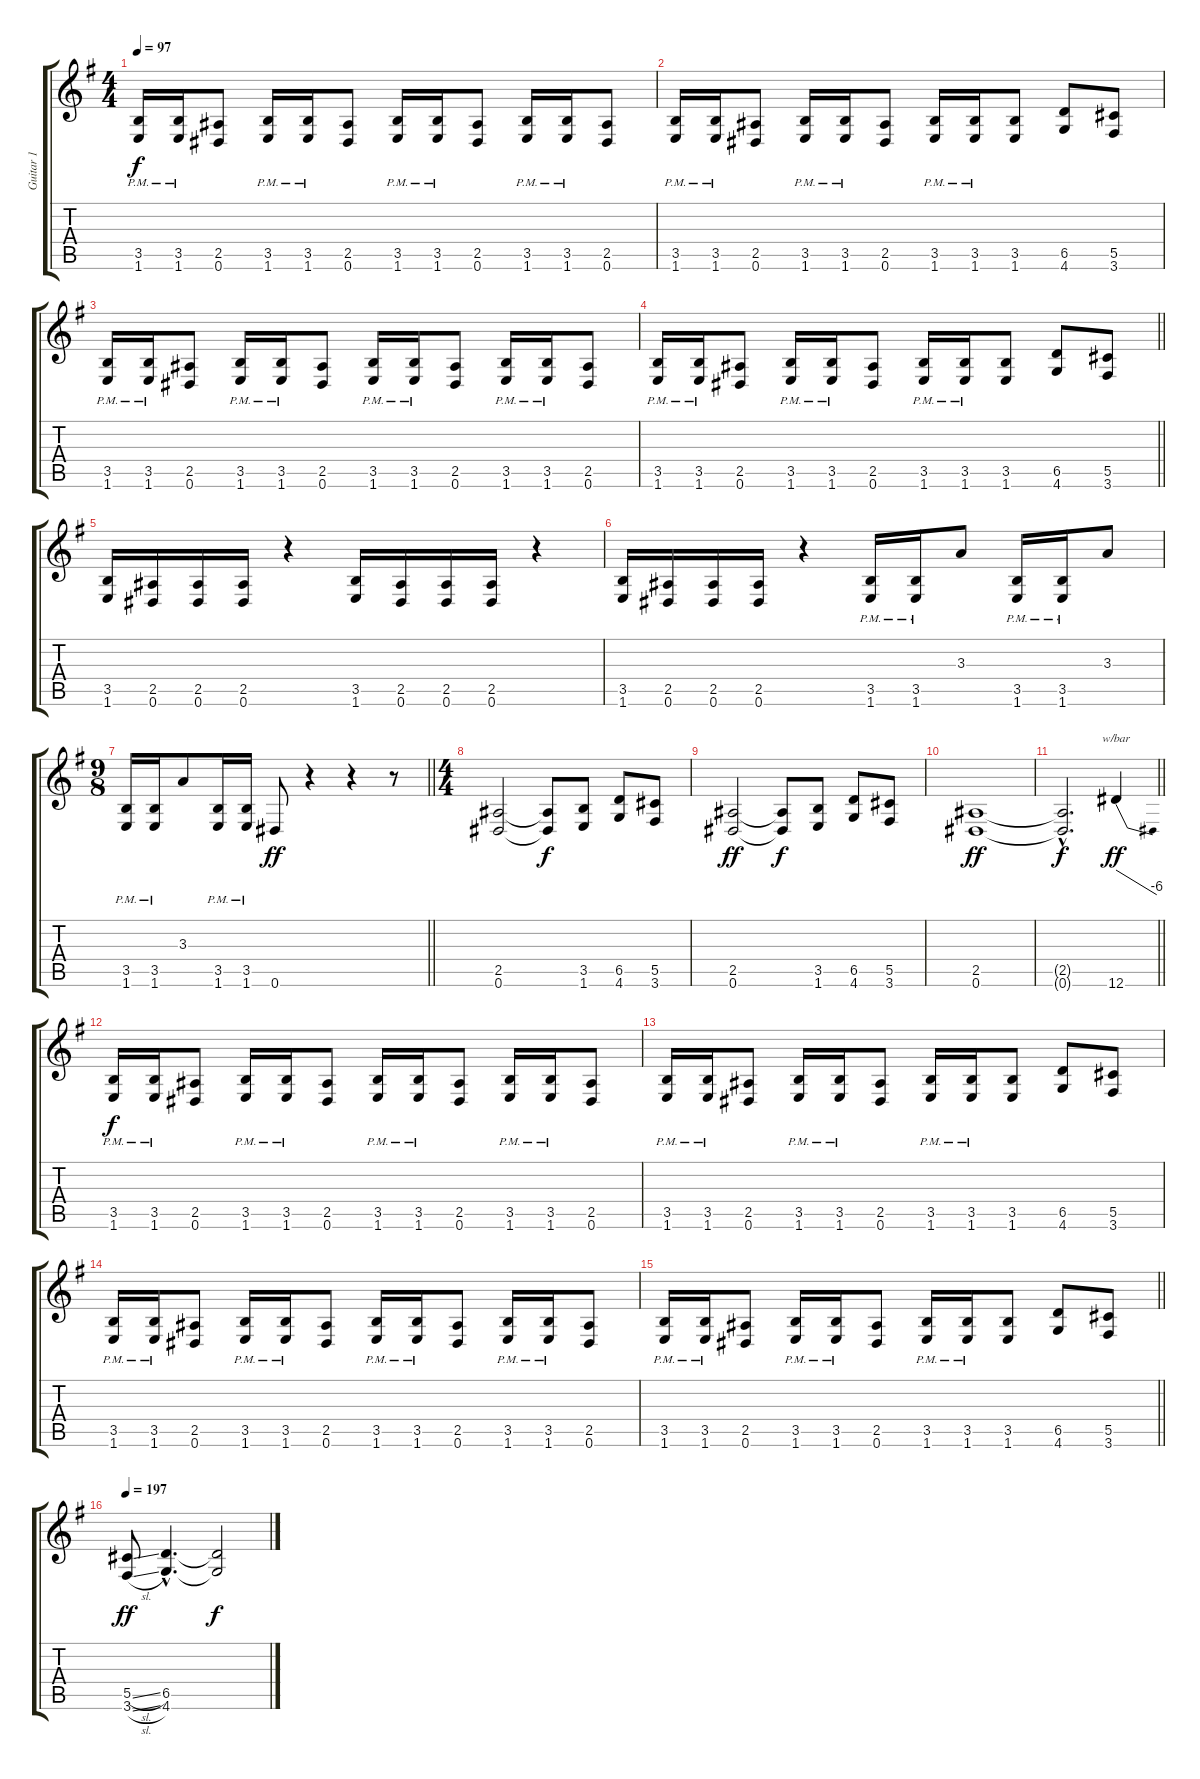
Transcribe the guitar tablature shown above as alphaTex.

\track ("Guitar 1" "Guitar 1") {instrument distortionguitar}
\staff {score tabs}
\tuning (Eb4 Bb3 Gb3 Db3 Ab2 Eb2) {hide}
\ts (4 4)
\tempo 97
\clef g2
\ks eminor
(3.5{pm} 1.6{pm}).16{dy f} (3.5{pm} 1.6{pm}).16 (2.5 0.6).8 (3.5{pm} 1.6{pm}).16 (3.5{pm} 1.6{pm}).16 (2.5 0.6).8 (3.5{pm} 1.6{pm}).16 (3.5{pm} 1.6{pm}).16 (2.5 0.6).8 (3.5{pm} 1.6{pm}).16 (3.5{pm} 1.6{pm}).16 (2.5 0.6).8 |
(3.5{pm} 1.6{pm}).16 (3.5{pm} 1.6{pm}).16 (2.5 0.6).8 (3.5{pm} 1.6{pm}).16 (3.5{pm} 1.6{pm}).16 (2.5 0.6).8 (3.5{pm} 1.6{pm}).16 (3.5{pm} 1.6{pm}).16 (3.5 1.6).8 (6.5 4.6).8 (5.5 3.6).8 |
(3.5{pm} 1.6{pm}).16 (3.5{pm} 1.6{pm}).16 (2.5 0.6).8 (3.5{pm} 1.6{pm}).16 (3.5{pm} 1.6{pm}).16 (2.5 0.6).8 (3.5{pm} 1.6{pm}).16 (3.5{pm} 1.6{pm}).16 (2.5 0.6).8 (3.5{pm} 1.6{pm}).16 (3.5{pm} 1.6{pm}).16 (2.5 0.6).8 |
\barLineRight lightlight
(3.5{pm} 1.6{pm}).16 (3.5{pm} 1.6{pm}).16 (2.5 0.6).8 (3.5{pm} 1.6{pm}).16 (3.5{pm} 1.6{pm}).16 (2.5 0.6).8 (3.5{pm} 1.6{pm}).16 (3.5{pm} 1.6{pm}).16 (3.5 1.6).8 (6.5 4.6).8 (5.5 3.6).8 |
(3.5 1.6).16 (2.5 0.6).16 (2.5 0.6).16 (2.5 0.6).16 r.4 (3.5 1.6).16 (2.5 0.6).16 (2.5 0.6).16 (2.5 0.6).16 r.4 |
(3.5 1.6).16 (2.5 0.6).16 (2.5 0.6).16 (2.5 0.6).16 r.4 (3.5{pm} 1.6{pm}).16 (3.5{pm} 1.6{pm}).16 3.3.8 (3.5{pm} 1.6{pm}).16 (3.5{pm} 1.6{pm}).16 3.3.8 |
\ts (9 8)
\barLineRight lightlight
(3.5{pm} 1.6{pm}).16 (3.5{pm} 1.6{pm}).16 3.3.8 (3.5{pm} 1.6{pm}).16 (3.5{pm} 1.6{pm}).16 0.6.8{dy ff} r.4 r.4 r.8 |
\ts (4 4)
(2.5 0.6).2 (2.5{t} 0.6{t}).8{dy f} (3.5 1.6).8 (6.5 4.6).8 (5.5 3.6).8 |
(2.5 0.6).2{dy ff} (2.5{t} 0.6{t}).8{dy f} (3.5 1.6).8 (6.5 4.6).8 (5.5 3.6).8 |
(2.5 0.6).1{dy ff} |
\barLineRight lightlight
(2.5{hac t} 0.6{hac t}).2{d dy f} 12.6.4{tbe (dive default 0 0 60 -24) dy ff} |
(3.5{pm} 1.6{pm}).16{dy f} (3.5{pm} 1.6{pm}).16 (2.5 0.6).8 (3.5{pm} 1.6{pm}).16 (3.5{pm} 1.6{pm}).16 (2.5 0.6).8 (3.5{pm} 1.6{pm}).16 (3.5{pm} 1.6{pm}).16 (2.5 0.6).8 (3.5{pm} 1.6{pm}).16 (3.5{pm} 1.6{pm}).16 (2.5 0.6).8 |
(3.5{pm} 1.6{pm}).16 (3.5{pm} 1.6{pm}).16 (2.5 0.6).8 (3.5{pm} 1.6{pm}).16 (3.5{pm} 1.6{pm}).16 (2.5 0.6).8 (3.5{pm} 1.6{pm}).16 (3.5{pm} 1.6{pm}).16 (3.5 1.6).8 (6.5 4.6).8 (5.5 3.6).8 |
(3.5{pm} 1.6{pm}).16 (3.5{pm} 1.6{pm}).16 (2.5 0.6).8 (3.5{pm} 1.6{pm}).16 (3.5{pm} 1.6{pm}).16 (2.5 0.6).8 (3.5{pm} 1.6{pm}).16 (3.5{pm} 1.6{pm}).16 (2.5 0.6).8 (3.5{pm} 1.6{pm}).16 (3.5{pm} 1.6{pm}).16 (2.5 0.6).8 |
\barLineRight lightlight
(3.5{pm} 1.6{pm}).16 (3.5{pm} 1.6{pm}).16 (2.5 0.6).8 (3.5{pm} 1.6{pm}).16 (3.5{pm} 1.6{pm}).16 (2.5 0.6).8 (3.5{pm} 1.6{pm}).16 (3.5{pm} 1.6{pm}).16 (3.5 1.6).8 (6.5 4.6).8 (5.5 3.6).8 |
\tempo 197
(5.5{sl} 3.6{sl}).8{dy ff} (6.5{hac} 4.6{hac}).4{d} (6.5{t} 4.6{t}).2{dy f}
